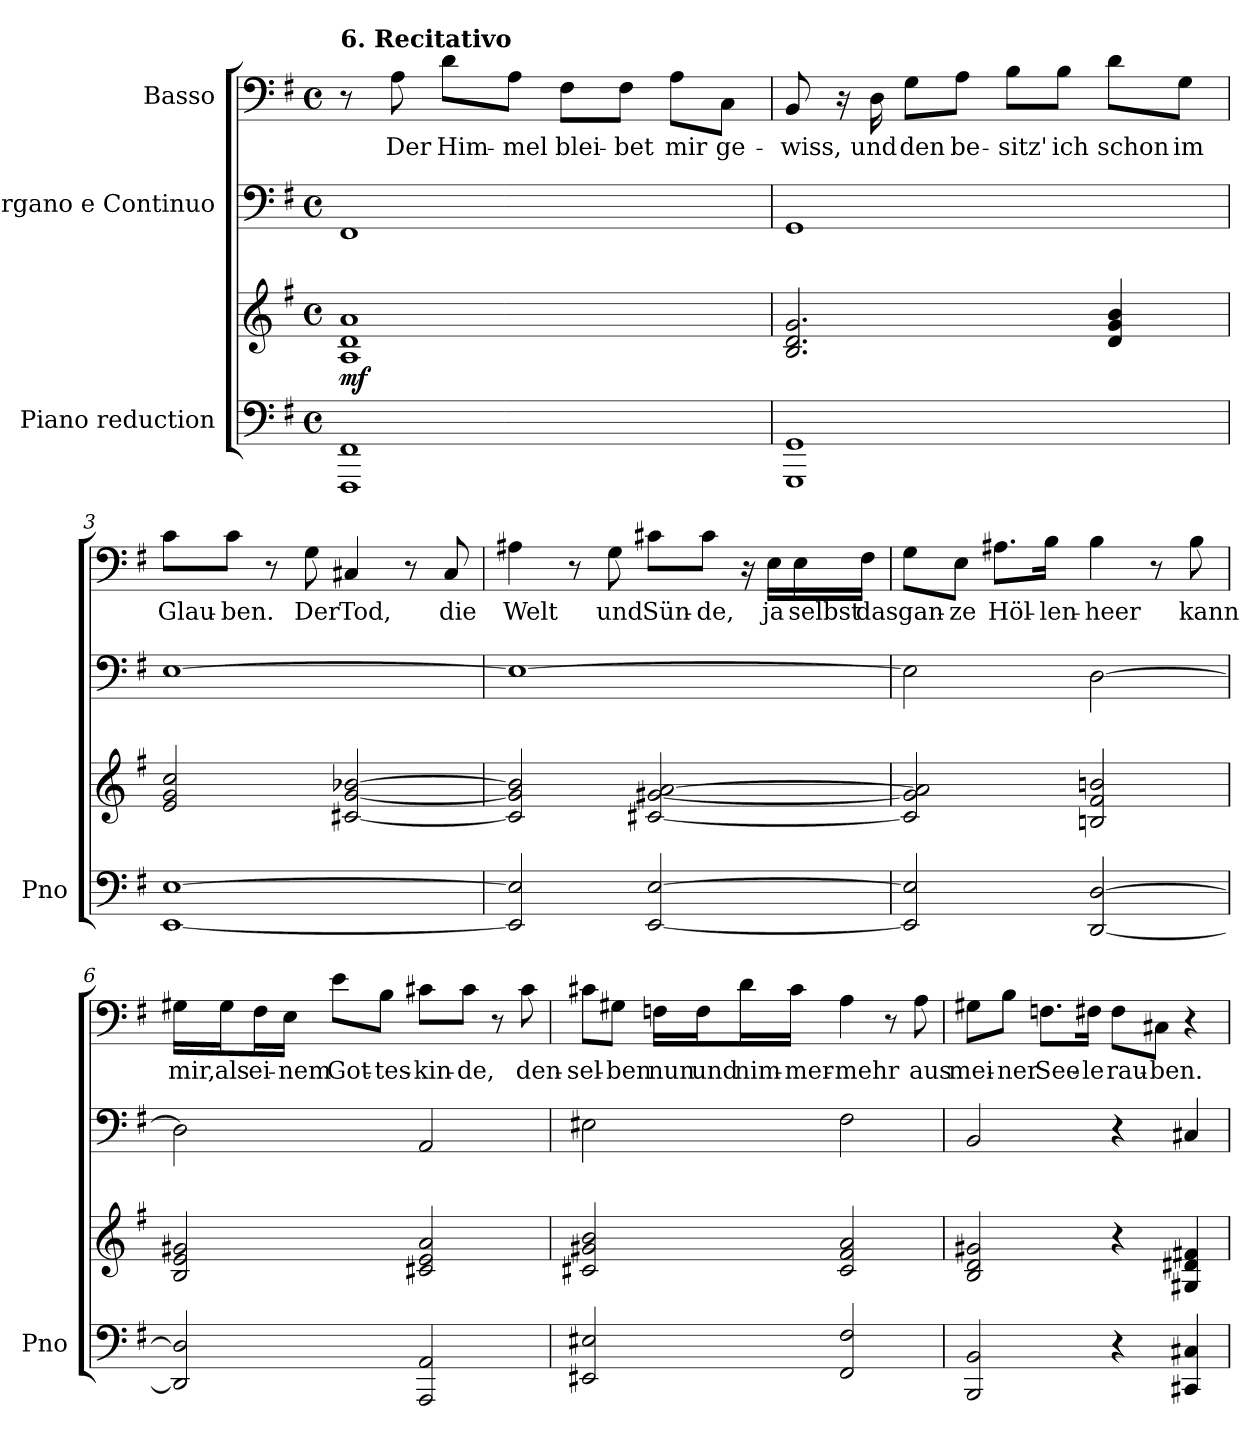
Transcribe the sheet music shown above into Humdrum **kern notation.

**kern	**kern	**dynam	**kern	**kern	**text
*part3	*part3	*part3	*part2	*part1	*part1
*staff4	*staff3	*staff3/4	*staff2	*staff1	*staff1
*I"Piano reduction	*	*	*I"Organo e Continuo	*I"Basso	*
*I'Pno	*	*	*	*	*
*stria5	*stria5	*	*	*	*
*clefF4	*clefG2	*	*clefF4	*clefF4	*
*k[f#]	*k[f#]	*	*k[f#]	*k[f#]	*
*M4/4	*M4/4	*	*M4/4	*M4/4	*
*met(c)	*met(c)	*	*met(c)	*met(c)	*
=1	=1	=1	=1	=1	=1
!	!	!	!	!LO:TX:a:B:t=6. Recitativo	!
!	!	!LO:DY:b	!	!	!
1FFF# 1FF#	1A 1d 1a	mf	1FF#	8r	.
!	!	!	!	!	!LO:LY:b
.	.	.	.	8A\	Der
!	!	!	!	!	!LO:LY:b
.	.	.	.	8d\L	Him-
!	!	!	!	!	!LO:LY:b
.	.	.	.	8A\J	mel
!	!	!	!	!	!LO:LY:b
.	.	.	.	8F#\L	blei-
!	!	!	!	!	!LO:LY:b
.	.	.	.	8F#\J	bet
!	!	!	!	!	!LO:LY:b
.	.	.	.	8A\L	mir
!	!	!	!	!	!LO:LY:b
.	.	.	.	8C\J	ge-
=2	=2	=2	=2	=2	=2
!	!	!	!	!	!LO:LY:b
1GGG 1GG	2.B/ 2.d/ 2.g/	.	1GG	8BB/	wiss,
.	.	.	.	16r	.
!	!	!	!	!	!LO:LY:b
.	.	.	.	16D\	und
!	!	!	!	!	!LO:LY:b
.	.	.	.	8G\L	den
!	!	!	!	!	!LO:LY:b
.	.	.	.	8A\J	be-
!	!	!	!	!	!LO:LY:b
.	.	.	.	8B\L	sitz'
!	!	!	!	!	!LO:LY:b
.	.	.	.	8B\J	ich
!	!	!	!	!	!LO:LY:b
.	4d/ 4g/ 4b/	.	.	8d\L	schon
!	!	!	!	!	!LO:LY:b
.	.	.	.	8G\J	im
=3	=3	=3	=3	=3	=3
!	!	!	!	!	!LO:LY:b
[1EE [1E	2e/ 2g/ 2cc/	.	[1E	8c\L	Glau-
!	!	!	!	!	!LO:LY:b
.	.	.	.	8c\J	ben.
.	.	.	.	8r	.
!	!	!	!	!	!LO:LY:b
.	.	.	.	8G\	Der
!	!	!	!	!	!LO:LY:b
.	[2c#X/ [2g/ [2b-X/	.	.	4C#X/	Tod,
.	.	.	.	8r	.
!	!	!	!	!	!LO:LY:b
.	.	.	.	8C#/	die
=4	=4	=4	=4	=4	=4
!	!	!	!	!	!LO:LY:b
2EE/] 2E/]	2c#/] 2g/] 2b-/]	.	1E_	4A#X\	Welt
.	.	.	.	8r	.
!	!	!	!	!	!LO:LY:b
.	.	.	.	8G\	und
!	!	!	!	!	!LO:LY:b
[2EE/ [2E/	[2c#X/ [2g#X/ [2a/	.	.	8c#X\L	Sün-
!	!	!	!	!	!LO:LY:b
.	.	.	.	8c#\J	de,
.	.	.	.	16r	.
!	!	!	!	!	!LO:LY:b
.	.	.	.	16E\LL	ja
!	!	!	!	!	!LO:LY:b
.	.	.	.	16E\	selbst
!	!	!	!	!	!LO:LY:b
.	.	.	.	16F#\JJ	das
!!LO:LB:g=z
=5	=5	=5	=5	=5	=5
!	!	!	!	!	!LO:LY:b
2EE/] 2E/]	2c#/] 2g#/] 2a/]	.	2E\]	8G\L	gan-
!	!	!	!	!	!LO:LY:b
.	.	.	.	8E\J	ze
!	!	!	!	!	!LO:LY:b
.	.	.	.	8.A#X\L	Höl-
!	!	!	!	!	!LO:LY:b
.	.	.	.	16B\Jk	len-
!	!	!	!	!	!LO:LY:b
[2DD/ [2D/	2Bn/ 2f#/ 2bn/	.	[2D\	4B\	heer
.	.	.	.	8r	.
!	!	!	!	!	!LO:LY:b
.	.	.	.	8B\	kann
=6	=6	=6	=6	=6	=6
!	!	!	!	!	!LO:LY:b
2DD/] 2D/]	2B/ 2e/ 2g#X/	.	2D\]	16G#X\LL	mir,
!	!	!	!	!	!LO:LY:b
.	.	.	.	16G#\J	als
!	!	!	!	!	!LO:LY:b
.	.	.	.	16F#\L	ei-
!	!	!	!	!	!LO:LY:b
.	.	.	.	16E\JJ	nem
!	!	!	!	!	!LO:LY:b
.	.	.	.	8e\L	Got-
!	!	!	!	!	!LO:LY:b
.	.	.	.	8B\J	tes-
!	!	!	!	!	!LO:LY:b
2AAA/ 2AA/	2c#X/ 2e/ 2a/	.	2AA/	8c#X\L	kin-
!	!	!	!	!	!LO:LY:b
.	.	.	.	8c#\J	de,
.	.	.	.	8r	.
!	!	!	!	!	!LO:LY:b
.	.	.	.	8c#\	den-
=7	=7	=7	=7	=7	=7
!	!	!	!	!	!LO:LY:b
2EE#X/ 2E#X/	2c#X/ 2g#X/ 2b/	.	2E#X\	8c#X\L	sel-
!	!	!	!	!	!LO:LY:b
.	.	.	.	8G#X\J	ben
!	!	!	!	!	!LO:LY:b
.	.	.	.	16Fn\LL	nun
!	!	!	!	!	!LO:LY:b
.	.	.	.	16F\J	und
!	!	!	!	!	!LO:LY:b
.	.	.	.	16d\L	nim-
!	!	!	!	!	!LO:LY:b
.	.	.	.	16c#\JJ	-mer-
!	!	!	!	!	!LO:LY:b
2FF#/ 2F#/	2c#/ 2f#/ 2a/	.	2F#\	4A\	mehr
.	.	.	.	8r	.
!	!	!	!	!	!LO:LY:b
.	.	.	.	8A\	aus
=8	=8	=8	=8	=8	=8
!	!	!	!	!	!LO:LY:b
2BBB/ 2BB/	2B/ 2d/ 2g#X/	.	2BB/	8G#X\L	mei-
!	!	!	!	!	!LO:LY:b
.	.	.	.	8B\J	ner
!	!	!	!	!	!LO:LY:b
.	.	.	.	8.Fn\L	See-
!	!	!	!	!	!LO:LY:b
.	.	.	.	16F#X\Jk	le
!	!	!	!	!	!LO:LY:b
4r	4r	.	4r	8F#\L	rau-
!	!	!	!	!	!LO:LY:b
.	.	.	.	8C#X\J	ben.
4CC#X/ 4C#X/	4G#X/ 4d#X/ 4f#X/	.	4C#X/	4r	.
=	=	=	=	=	=
*-	*-	*-	*-	*-	*-
